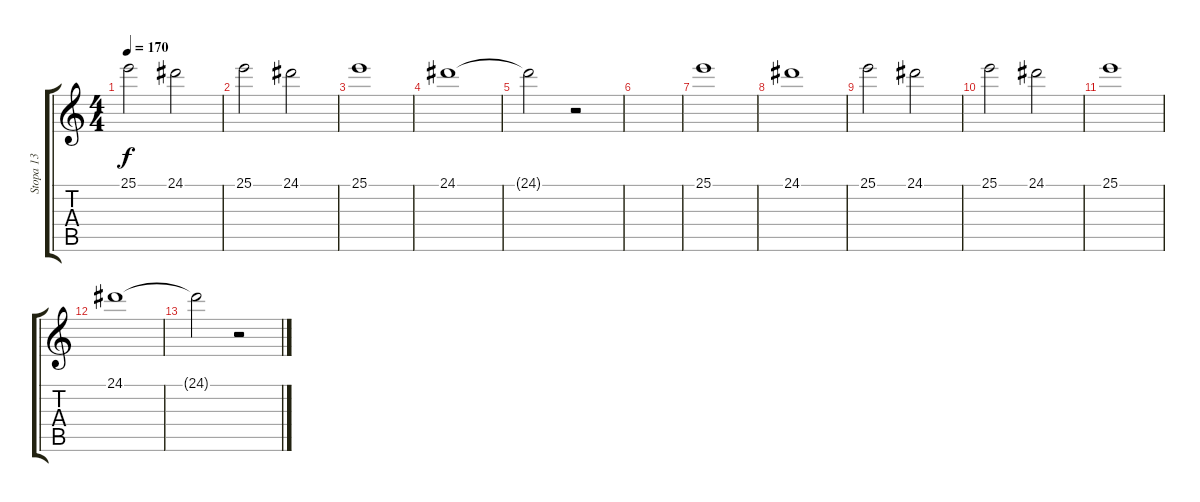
\track ("Stopa 13" "Stopa 13") {instrument cello}
\staff {score tabs}
\tuning (Eb4 Bb3 Gb3 Db3 Ab2 Eb2) {hide}
\ts (4 4)
\tempo 170
\clef g2
\ks c
25.1.2{dy f} 24.1.2 |
25.1.2 24.1.2 |
25.1.1 |
24.1.1 |
24.1{t}.2 r.2 |
|
25.1.1 |
24.1.1 |
25.1.2 24.1.2 |
25.1.2 24.1.2 |
25.1.1 |
24.1.1 |
24.1{t}.2 r.2
